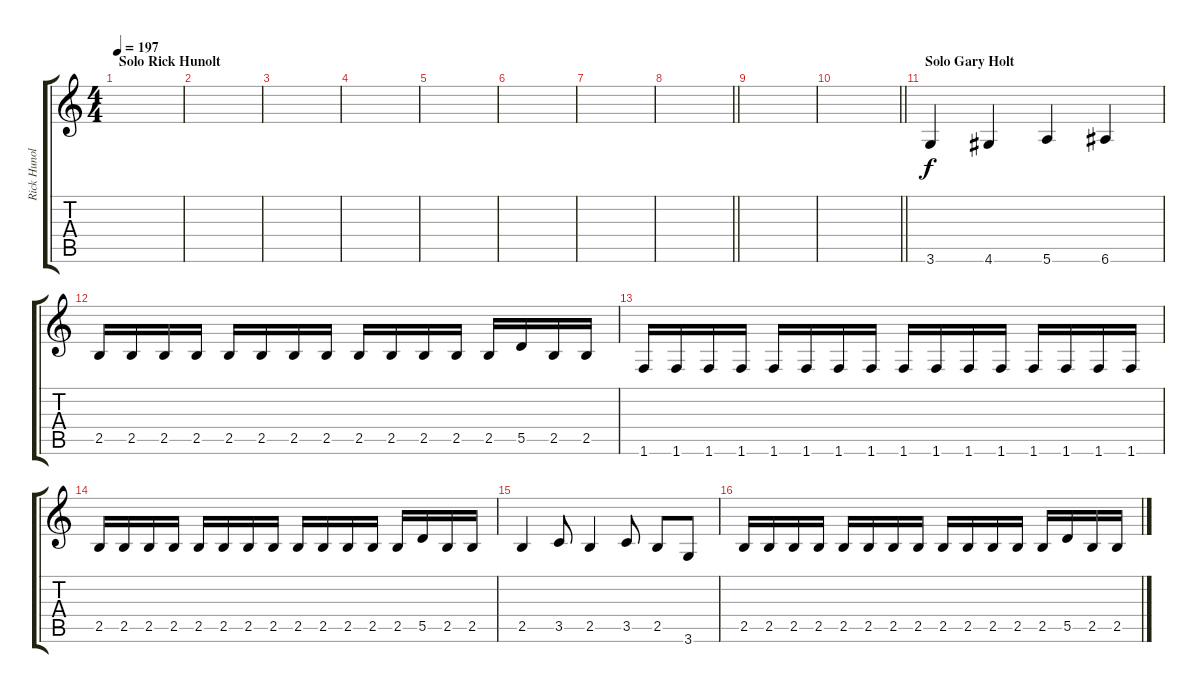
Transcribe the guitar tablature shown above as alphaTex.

\track ("Rick Hunolt" "Rick Hunol") {instrument distortionguitar}
\staff {score tabs}
\tuning (E4 B3 G3 D3 A2 E2) {hide}
\ts (4 4)
\section ("" "Solo Rick Hunolt")
\tempo 197
\clef g2
\ks c
|
|
|
|
|
|
|
\barLineRight lightlight
|
|
\barLineRight lightlight
|
\section ("" "Solo Gary Holt")
3.6.4 4.6.4 5.6.4 6.6.4 |
2.5.16 2.5.16 2.5.16 2.5.16 2.5.16 2.5.16 2.5.16 2.5.16 2.5.16 2.5.16 2.5.16 2.5.16 2.5.16 5.5.16 2.5.16 2.5.16 |
1.6.16 1.6.16 1.6.16 1.6.16 1.6.16 1.6.16 1.6.16 1.6.16 1.6.16 1.6.16 1.6.16 1.6.16 1.6.16 1.6.16 1.6.16 1.6.16 |
2.5.16 2.5.16 2.5.16 2.5.16 2.5.16 2.5.16 2.5.16 2.5.16 2.5.16 2.5.16 2.5.16 2.5.16 2.5.16 5.5.16 2.5.16 2.5.16 |
2.5.4 3.5.8 2.5.4 3.5.8 2.5.8 3.6.8 |
2.5.16 2.5.16 2.5.16 2.5.16 2.5.16 2.5.16 2.5.16 2.5.16 2.5.16 2.5.16 2.5.16 2.5.16 2.5.16 5.5.16 2.5.16 2.5.16
